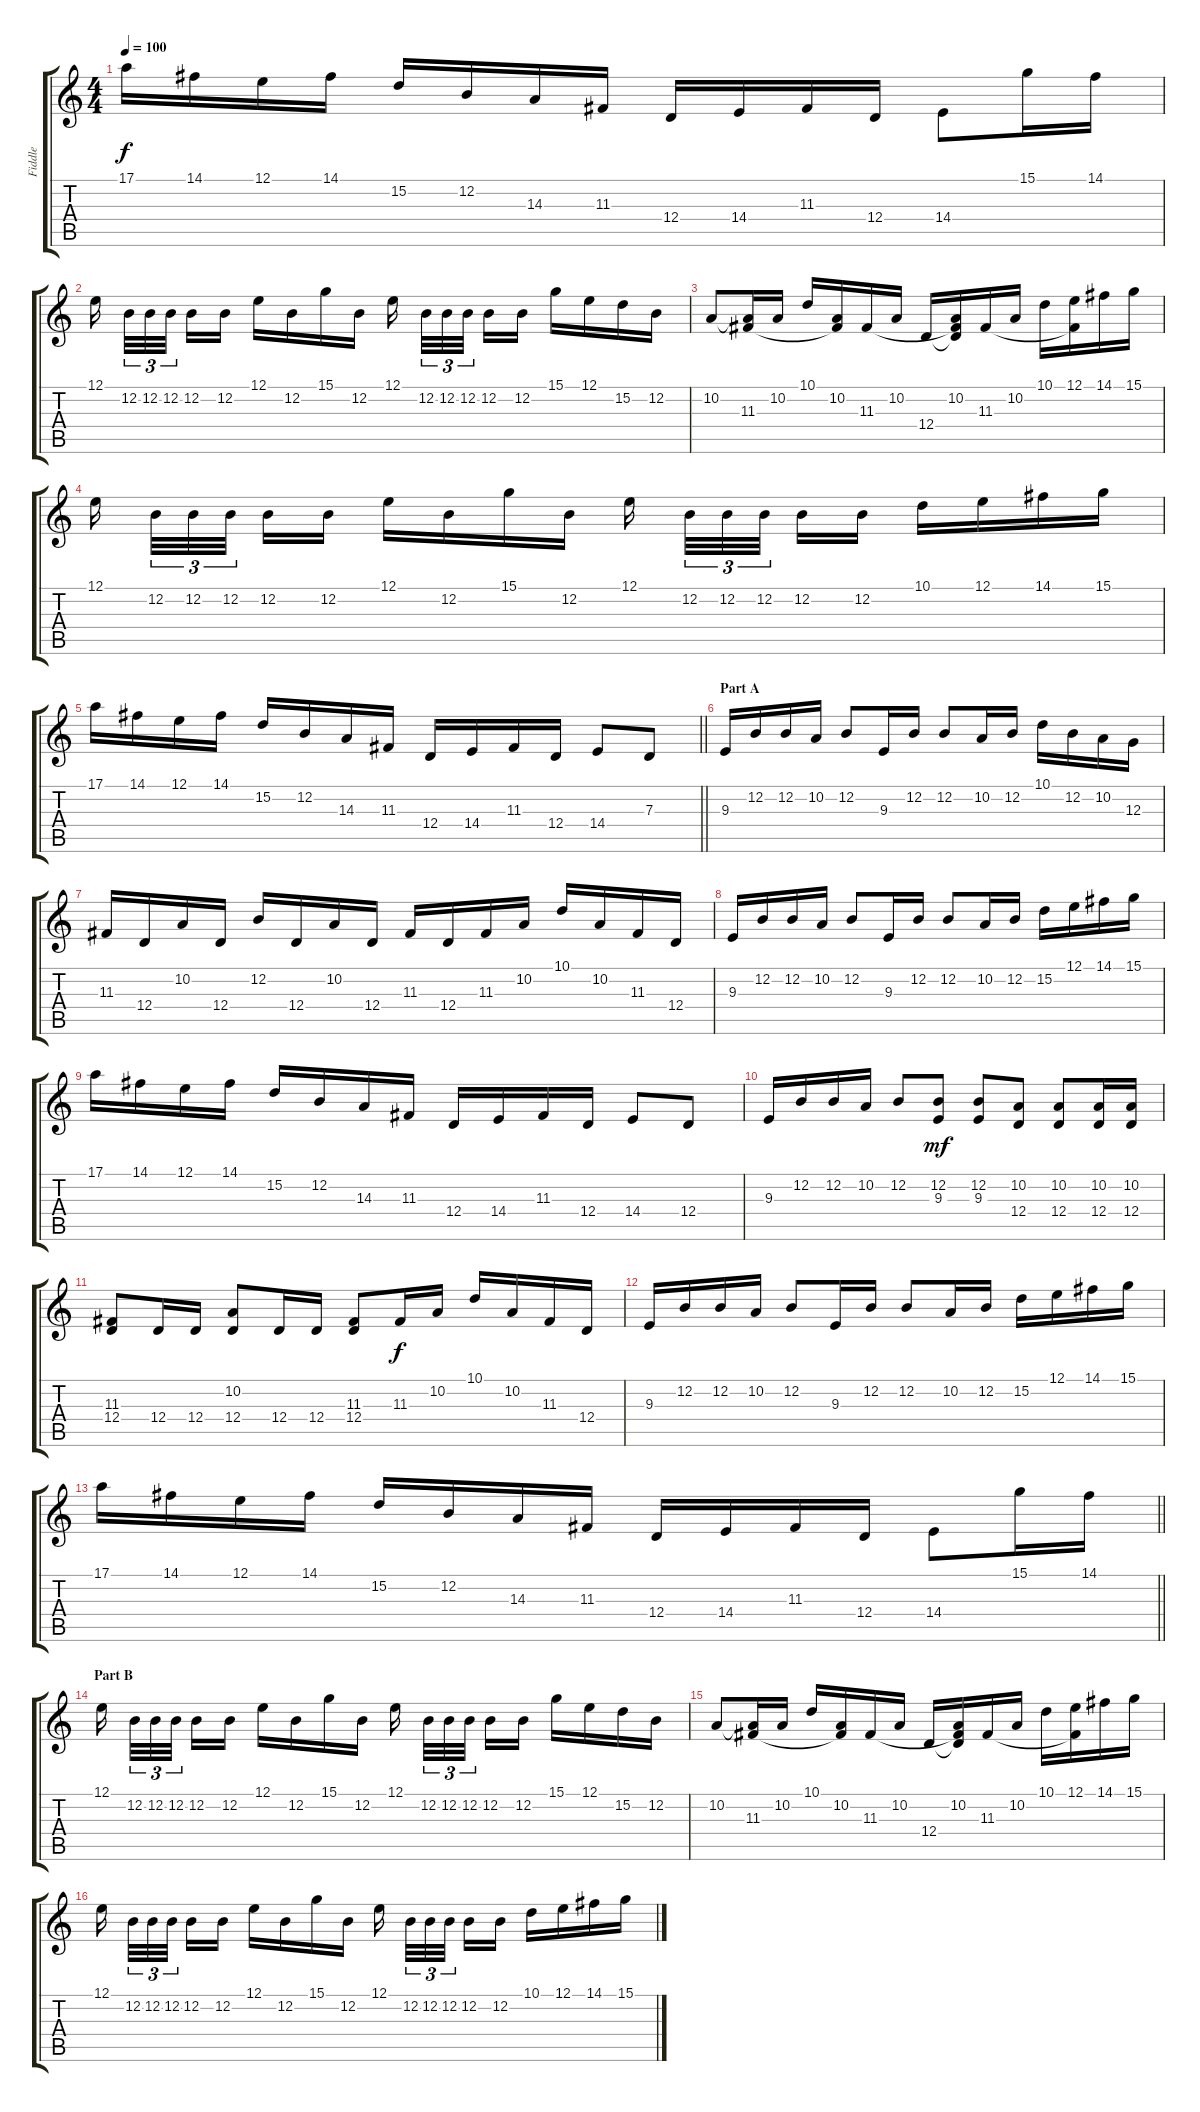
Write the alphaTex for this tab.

\track ("Fiddle" "Fiddle") {instrument fiddle}
\staff {score tabs}
\tuning (E4 B3 G3 D3 A2 E2) {hide}
\ts (4 4)
\tempo 100
\clef g2
\ks c
17.1.16{dy f} 14.1.16 12.1.16 14.1.16 15.2.16 12.2.16 14.3.16 11.3.16 12.4.16 14.4.16 11.3.16 12.4.16 14.4.8 15.1.16 14.1.16 |
12.1.16{beam splitsecondary} 12.2.32{tu (3 2)} 12.2.32{tu (3 2)} 12.2.32{tu (3 2) beam splitsecondary} 12.2.16 12.2.16 12.1.16 12.2.16 15.1.16 12.2.16 12.1.16{beam splitsecondary} 12.2.32{tu (3 2)} 12.2.32{tu (3 2)} 12.2.32{tu (3 2) beam splitsecondary} 12.2.16 12.2.16 15.1.16 12.1.16 15.2.16 12.2.16 |
10.2.8 (10.2{t} 11.3).16 10.2.16 10.1.16 (10.2 11.3{t}).16 11.3.16 10.2.16 12.4.16 (10.2 11.3{t} 12.4{t}).16 11.3.16 10.2.16 10.1.16 (12.1 11.3{t}).16 14.1.16 15.1.16 |
12.1.16{beam splitsecondary} 12.2.32{tu (3 2)} 12.2.32{tu (3 2)} 12.2.32{tu (3 2) beam splitsecondary} 12.2.16 12.2.16 12.1.16 12.2.16 15.1.16 12.2.16 12.1.16{beam splitsecondary} 12.2.32{tu (3 2)} 12.2.32{tu (3 2)} 12.2.32{tu (3 2) beam splitsecondary} 12.2.16 12.2.16 10.1.16 12.1.16 14.1.16 15.1.16 |
\barLineRight lightlight
17.1.16 14.1.16 12.1.16 14.1.16 15.2.16 12.2.16 14.3.16 11.3.16 12.4.16 14.4.16 11.3.16 12.4.16 14.4.8 7.3.8 |
\section ("" "Part A")
9.3.16 12.2.16 12.2.16 10.2.16 12.2.8 9.3.16 12.2.16 12.2.8 10.2.16 12.2.16 10.1.16 12.2.16 10.2.16 12.3.16 |
11.3.16 12.4.16 10.2.16 12.4.16 12.2.16 12.4.16 10.2.16 12.4.16 11.3.16 12.4.16 11.3.16 10.2.16 10.1.16 10.2.16 11.3.16 12.4.16 |
9.3.16 12.2.16 12.2.16 10.2.16 12.2.8 9.3.16 12.2.16 12.2.8 10.2.16 12.2.16 15.2.16 12.1.16 14.1.16 15.1.16 |
17.1.16 14.1.16 12.1.16 14.1.16 15.2.16 12.2.16 14.3.16 11.3.16 12.4.16 14.4.16 11.3.16 12.4.16 14.4.8 12.4.8 |
9.3.16 12.2.16 12.2.16 10.2.16 12.2.8 (12.2 9.3).8{dy mf} (12.2 9.3).8 (10.2 12.4).8 (10.2 12.4).8 (10.2 12.4).16 (10.2 12.4).16 |
(11.3 12.4).8 12.4.16 12.4.16 (10.2 12.4).8 12.4.16 12.4.16 (11.3 12.4).8 11.3.16{dy f} 10.2.16 10.1.16 10.2.16 11.3.16 12.4.16 |
9.3.16 12.2.16 12.2.16 10.2.16 12.2.8 9.3.16 12.2.16 12.2.8 10.2.16 12.2.16 15.2.16 12.1.16 14.1.16 15.1.16 |
\barLineRight lightlight
17.1.16 14.1.16 12.1.16 14.1.16 15.2.16 12.2.16 14.3.16 11.3.16 12.4.16 14.4.16 11.3.16 12.4.16 14.4.8 15.1.16 14.1.16 |
\section ("" "Part B")
12.1.16{beam splitsecondary} 12.2.32{tu (3 2)} 12.2.32{tu (3 2)} 12.2.32{tu (3 2) beam splitsecondary} 12.2.16 12.2.16 12.1.16 12.2.16 15.1.16 12.2.16 12.1.16{beam splitsecondary} 12.2.32{tu (3 2)} 12.2.32{tu (3 2)} 12.2.32{tu (3 2) beam splitsecondary} 12.2.16 12.2.16 15.1.16 12.1.16 15.2.16 12.2.16 |
10.2.8 (10.2{t} 11.3).16 10.2.16 10.1.16 (10.2 11.3{t}).16 11.3.16 10.2.16 12.4.16 (10.2 11.3{t} 12.4{t}).16 11.3.16 10.2.16 10.1.16 (12.1 11.3{t}).16 14.1.16 15.1.16 |
12.1.16{beam splitsecondary} 12.2.32{tu (3 2)} 12.2.32{tu (3 2)} 12.2.32{tu (3 2) beam splitsecondary} 12.2.16 12.2.16 12.1.16 12.2.16 15.1.16 12.2.16 12.1.16{beam splitsecondary} 12.2.32{tu (3 2)} 12.2.32{tu (3 2)} 12.2.32{tu (3 2) beam splitsecondary} 12.2.16 12.2.16 10.1.16 12.1.16 14.1.16 15.1.16
